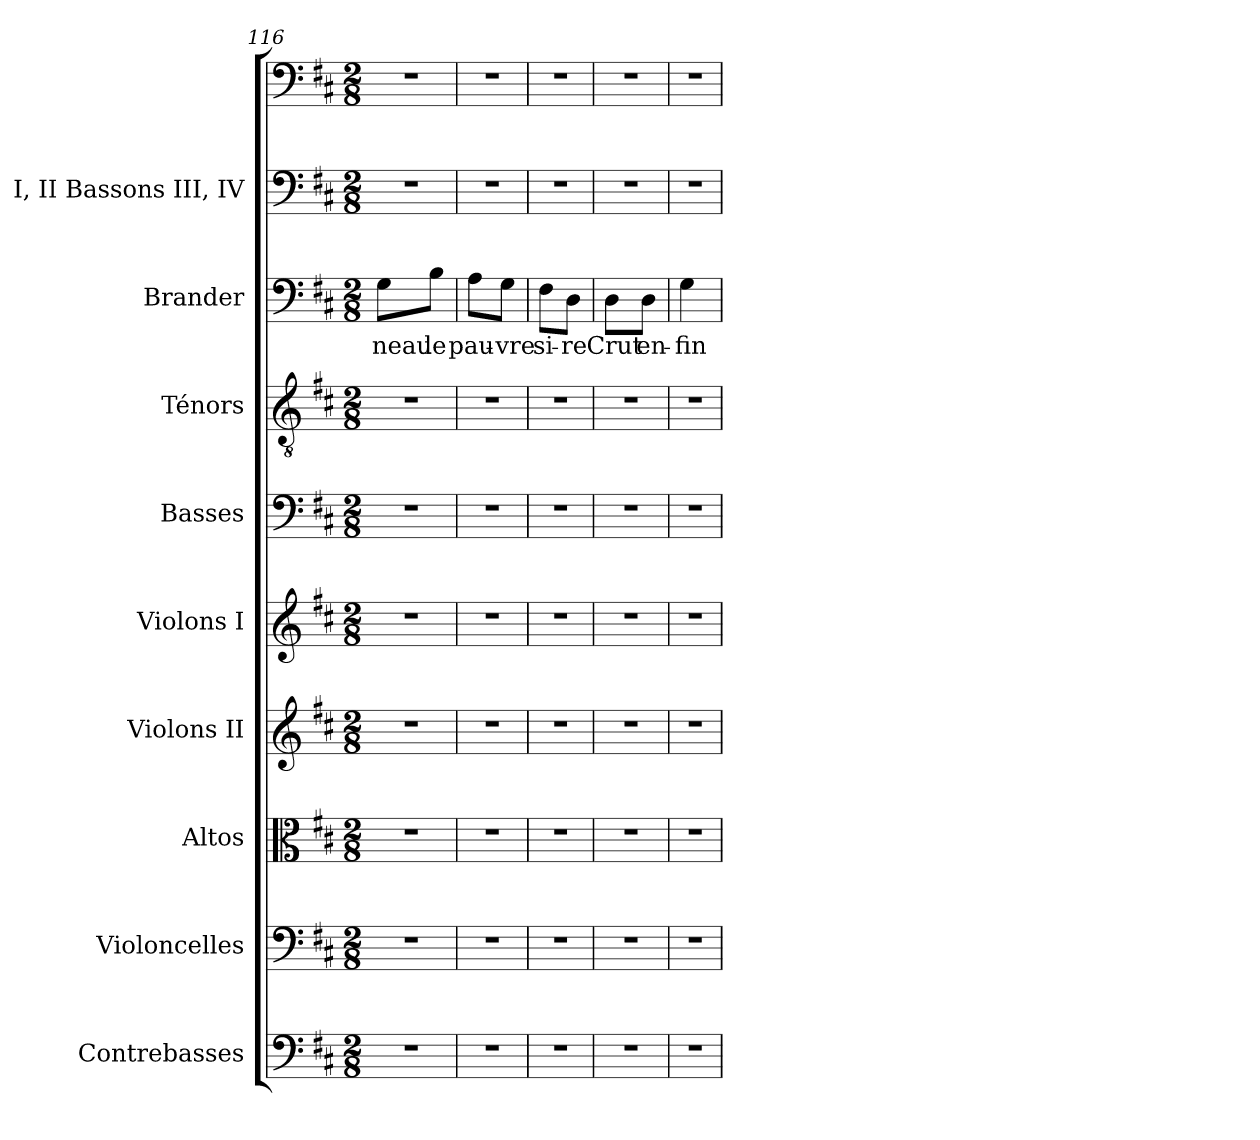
**kern	**kern	**kern	**kern	**kern	**kern	**kern	**kern	**text	**kern	**kern
*part9	*part8	*part7	*part6	*part5	*part4	*part3	*part2	*part2	*part1	*part1
*staff10	*staff9	*staff8	*staff7	*staff6	*staff5	*staff4	*staff3	*staff3	*staff2	*staff1
*I"Contrebasses	*I"Violoncelles	*I"Altos	*I"Violons II	*I"Violons I	*I"Basses	*I"Ténors	*I"Brander	*	*I"I, II   Bassons   III, IV	*
*clefF4	*clefF4	*clefC3	*clefG2	*clefG2	*clefF4	*clefGv2	*clefF4	*	*clefF4	*clefF4
*ITrd7c12	*	*	*	*	*	*ITrd7c12	*	*	*	*
*k[f#c#]	*k[f#c#]	*k[f#c#]	*k[f#c#]	*k[f#c#]	*k[f#c#]	*k[f#c#]	*k[f#c#]	*	*k[f#c#]	*k[f#c#]
*D:	*D:	*D:	*D:	*D:	*D:	*D:	*D:	*	*D:	*D:
*M2/8	*M2/8	*M2/8	*M2/8	*M2/8	*M2/8	*M2/8	*M2/8	*	*M2/8	*M2/8
=116	=116	=116	=116	=116	=116	=116	=116	=116	=116	=116
!LO:N:vis=1	!LO:N:vis=1	!LO:N:vis=1	!LO:N:vis=1	!LO:N:vis=1	!LO:N:vis=1	!LO:N:vis=1	!	!	!	!
!	!	!	!	!	!	!	!	!LO:LY:b:color=#000000	!LO:N:vis=1	!LO:N:vis=1
4r	4r	4r	4r	4r	4r	4r	8Gi\L	-neau	4r	4r
!	!	!	!	!	!	!	!	!LO:LY:b:color=#000000	!	!
.	.	.	.	.	.	.	8Bi\J	le	.	.
=117	=117	=117	=117	=117	=117	=117	=117	=117	=117	=117
!LO:N:vis=1	!LO:N:vis=1	!LO:N:vis=1	!LO:N:vis=1	!LO:N:vis=1	!LO:N:vis=1	!LO:N:vis=1	!	!	!	!
!	!	!	!	!	!	!	!	!LO:LY:b:color=#000000	!LO:N:vis=1	!LO:N:vis=1
4r	4r	4r	4r	4r	4r	4r	8Ai\L	pau-	4r	4r
!	!	!	!	!	!	!	!	!LO:LY:b:color=#000000	!	!
.	.	.	.	.	.	.	8Gi\J	-vre	.	.
=118	=118	=118	=118	=118	=118	=118	=118	=118	=118	=118
!LO:N:vis=1	!LO:N:vis=1	!LO:N:vis=1	!LO:N:vis=1	!LO:N:vis=1	!LO:N:vis=1	!LO:N:vis=1	!	!	!	!
!	!	!	!	!	!	!	!	!LO:LY:b:color=#000000	!LO:N:vis=1	!LO:N:vis=1
4r	4r	4r	4r	4r	4r	4r	8F#i\L	si-	4r	4r
!	!	!	!	!	!	!	!	!LO:LY:b:color=#000000	!	!
.	.	.	.	.	.	.	8Di\J	-re	.	.
!!LO:LB:g=z
=119	=119	=119	=119	=119	=119	=119	=119	=119	=119	=119
!LO:N:vis=1	!LO:N:vis=1	!LO:N:vis=1	!LO:N:vis=1	!LO:N:vis=1	!LO:N:vis=1	!LO:N:vis=1	!	!	!	!
!	!	!	!	!	!	!	!	!LO:LY:b:color=#000000	!LO:N:vis=1	!LO:N:vis=1
4r	4r	4r	4r	4r	4r	4r	8Di\L	Crut	4r	4r
!	!	!	!	!	!	!	!	!LO:LY:b:color=#000000	!	!
.	.	.	.	.	.	.	8Di\J	en-	.	.
=120	=120	=120	=120	=120	=120	=120	=120	=120	=120	=120
!LO:N:vis=1	!LO:N:vis=1	!LO:N:vis=1	!LO:N:vis=1	!LO:N:vis=1	!LO:N:vis=1	!LO:N:vis=1	!	!	!	!
!	!	!	!	!	!	!	!	!LO:LY:b:color=#000000	!LO:N:vis=1	!LO:N:vis=1
4r	4r	4r	4r	4r	4r	4r	4Gi\	-fin	4r	4r
=	=	=	=	=	=	=	=	=	=	=
*-	*-	*-	*-	*-	*-	*-	*-	*-	*-	*-
